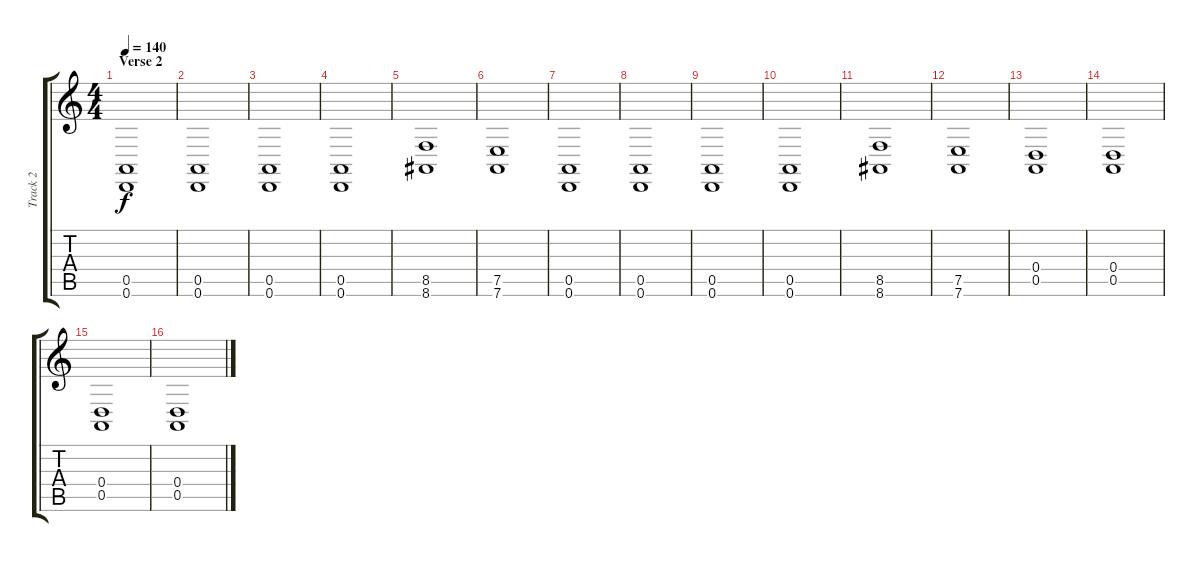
\track ("Track 2" "Track 2") {instrument cello}
\staff {score tabs}
\tuning (E4 B3 G3 D3 A2 D2) {hide}
\ts (4 4)
\section ("" "Verse 2")
\tempo 140
\clef g2
\ks c
(0.5 0.6).1{dy f} |
(0.5 0.6).1 |
(0.5 0.6).1 |
(0.5 0.6).1 |
(8.5 8.6).1 |
(7.5 7.6).1 |
(0.5 0.6).1 |
(0.5 0.6).1 |
(0.5 0.6).1 |
(0.5 0.6).1 |
(8.5 8.6).1 |
(7.5 7.6).1 |
(0.4 0.5).1 |
(0.4 0.5).1 |
(0.4 0.5).1 |
(0.4 0.5).1
